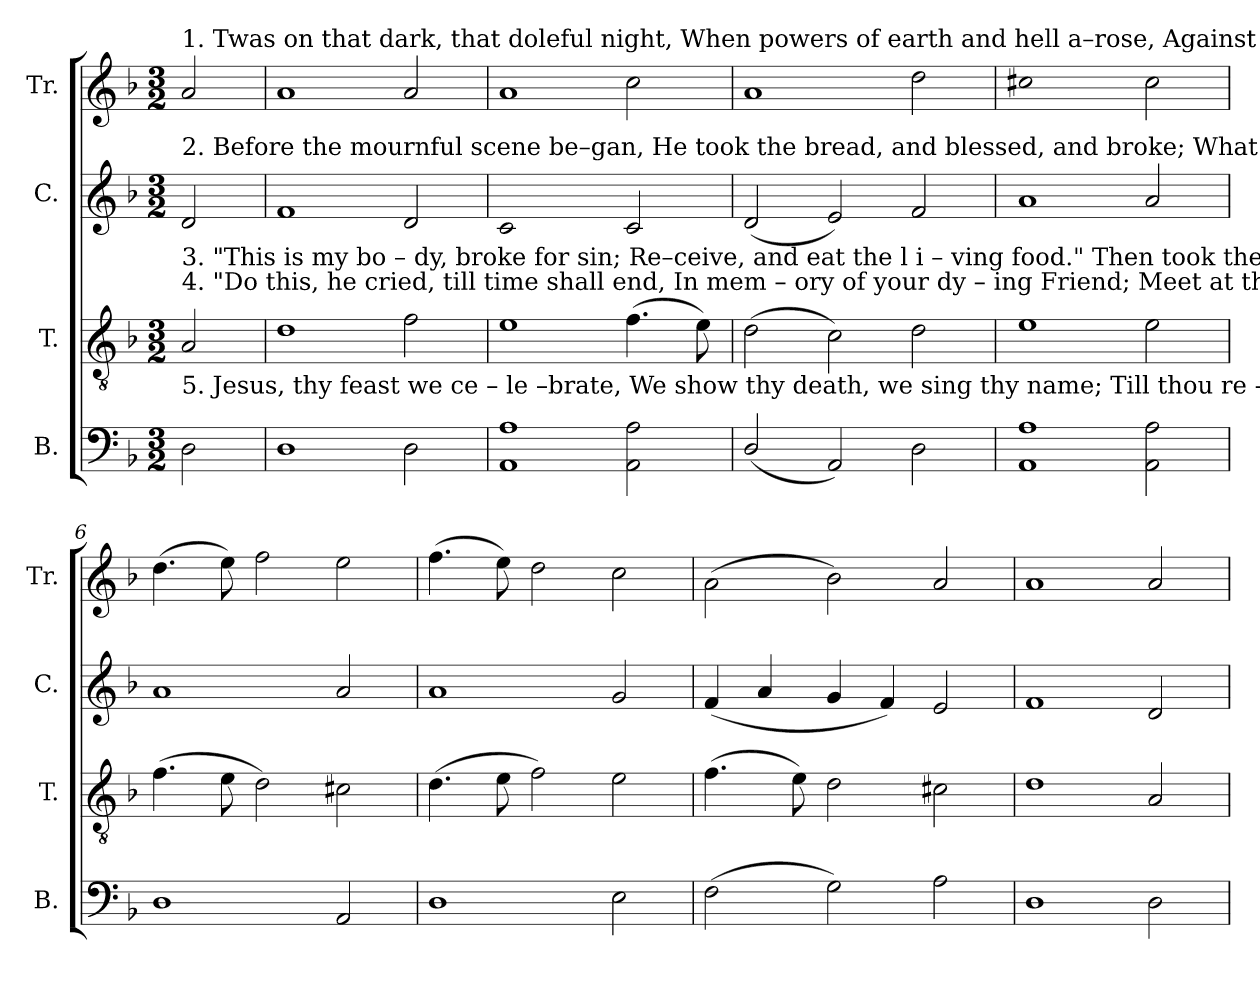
**kern	**kern	**kern	**kern
*part4	*part3	*part2	*part1
*staff4	*staff3	*staff2	*staff1
*I"B.	*I"T.	*I"C.	*I"Tr.
*I'B.	*I'T.	*I'C.	*I'Tr.
*clefF4	*clefGv2	*clefG2	*clefG2
*k[b-]	*k[b-]	*k[b-]	*k[b-]
*M3/2	*M3/2	*M3/2	*M3/2
=1	=1	=1	=1
!	!	!	!LO:TX:a:t=1. Twas on that dark, that doleful night, When powers of  earth    and  hell           a–rose,  Against  the      Son          of  God's        delight,  And  friends    be – trayed  him  to             his foes.
!	!	!LO:TX:a:t=2. Before the mournful scene  be–gan, He  took        the  bread, and blessed, and broke; What love through all        his  ac    –   tions ran! What  won–drous  words   of   grace        he spoke!	!
!	!	!LO:TX:b:t=3. "This is my bo – dy,   broke  for   sin;  Re–ceive,   and   eat       the   l i   –  ving food."  Then took  the    cup,       and   blessed  the wine,  "Tis  the     new  cove – nant   in         my  blood."	!
!	!LO:TX:a:t=4. "Do this, he cried, till time shall end, In  mem  –  ory    of      your   dy   –  ing  Friend; Meet at   the       ta     –     ble, and         re – cord  The love       of   your      de – par    –    ted   Lord."	!	!
!	!LO:TX:b:t=5.  Jesus, thy feast we  ce – le –brate, We show   thy    death,  we  sing     thy   name;  Till  thou  re   –  turn,        and  we         shall  eat   The mar –riage   sup  –  per    of           the  Lamb.	!	!
2D!\	2A!/	2d!/	2a!/
=2	=2	=2	=2
1D!	1d!	1f!	1a!
2D!\	2f!\	2d!/	2a!/
=3	=3	=3	=3
!	!	!LO:N:head=open	!
1AA! 1A!	1e!	1c!	1a!
2AA!\ 2A!\	(4.f!\	2c!/	2cc!\
.	8e!\)	.	.
=4	=4	=4	=4
(2D!/	(2d!\	(2d!/	1a!
2AA!/)	2c!\)	2e!/)	.
2D!\	2d!\	2f!/	2dd!\
=5	=5	=5	=5
!	!	!	!LO:N:head=open
1AA! 1A!	1e!	1a!	1cc#X!
2AA!\ 2A!\	2e!\	2a!/	2cc#!\
=6	=6	=6	=6
1D!	(4.f!\	1a!	(4.dd!\
.	8e!\	.	8ee!\)
.	2d!\)	.	2ff!\
2AA!/	2c#X!\	2a!/	2ee!\
=7	=7	=7	=7
1D!	(4.d!\	1a!	(4.ff!\
.	8e!\	.	8ee!\)
.	2f!\)	.	2dd!\
2E!\	2e!\	2g!/	2cc!\
=8	=8	=8	=8
(2F!\	(4.f!\	(4f!/	(2a!\
.	.	4a!/	.
.	8e!\)	.	.
2G!\)	2d!\	4g!/	2b-!\)
.	.	4f!/)	.
2A!\	2c#X!\	2e!/	2a!/
=9	=9	=9	=9
1D!	1d!	1f!	1a!
2D!\	2A!/	2d!/	2a!/
=	=	=	=
*-	*-	*-	*-
